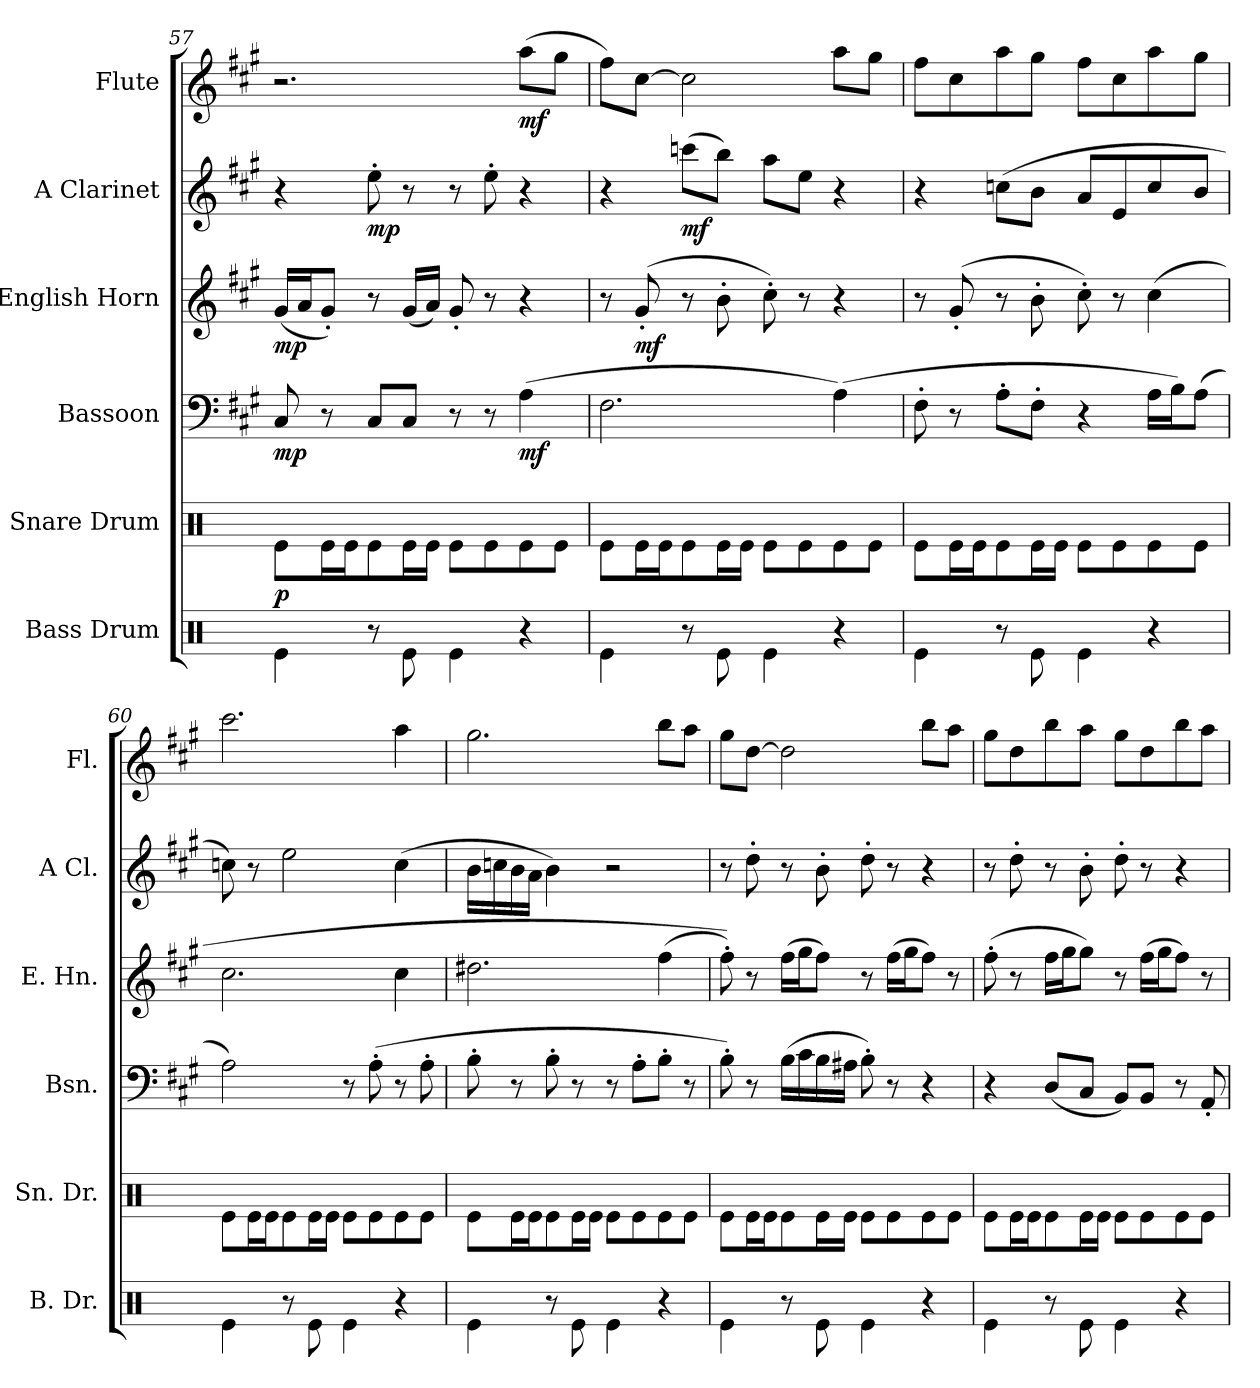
**kern	**dynam	**kern	**kern	**dynam	**kern	**dynam	**kern	**dynam	**kern	**dynam
*part6	*part6	*part5	*part4	*part4	*part3	*part3	*part2	*part2	*part1	*part1
*staff6	*staff6	*staff5	*staff4	*staff4	*staff3	*staff3	*staff2	*staff2	*staff1	*staff1
*I"Bass Drum	*	*I"Snare Drum	*I"Bassoon	*	*I"English Horn	*	*I"A Clarinet	*	*I"Flute	*
*I'B. Dr.	*	*I'Sn. Dr.	*I'Bsn.	*	*I'E. Hn.	*	*I'A Cl.	*	*I'Fl.	*
*clefX	*	*clefX	*clefF4	*	*clefG2	*	*clefG2	*	*clefG2	*
*	*	*	*	*	*ITrd4c7	*	*ITrd2c3	*	*	*
*k[]	*	*k[]	*k[f#c#g#]	*	*k[f#c#]	*	*k[f#c#g#d#a#e#]	*	*k[f#c#g#]	*
=57	=57	=57	=57	=57	=57	=57	=57	=57	=57	=57
!	!LO:DY:a	!	!	!LO:DY:b	!	!LO:DY:b	!	!	!	!
4Re\	p	8Re\L	8C#/	mp	(16c#/LL	mp	4r	.	2.r	.
.	.	.	.	.	16d/J	.	.	.	.	.
.	.	16Re\L	8r	.	8c#'/J)	.	.	.	.	.
.	.	16Re\J	.	.	.	.	.	.	.	.
!	!	!	!	!	!	!	!	!LO:DY:b	!	!
8r	.	8Re\	8C#/L	.	8r	.	8cc#'\	mp	.	.
8Re\	.	16Re\L	8C#/J	.	(16c#/LL	.	8r	.	.	.
.	.	16Re\JJ	.	.	16d/JJ)	.	.	.	.	.
4Re\	.	8Re\L	8r	.	8c#'/	.	8r	.	.	.
.	.	8Re\	8r	.	8r	.	8cc#'\	.	.	.
!	!	!	!	!LO:DY:b	!	!	!	!	!	!LO:DY:b
4r	.	8Re\	(4A\	mf	4r	.	4r	.	(8aa\L	mf
.	.	8Re\J	.	.	.	.	.	.	8gg#\J	.
!!LO:PB:g=z
=58	=58	=58	=58	=58	=58	=58	=58	=58	=58	=58
!	!LO:DY:a	!	!	!	!	!	!	!	!	!
!	!LO:DY:n=1:b	!	!	!	!	!	!	!	!	!
4Re\	mf mf	8Re\L	2.F#\	.	8r	.	4r	.	8ff#\L)	.
!	!	!	!	!	!	!LO:DY:b	!	!	!	!
.	.	16Re\L	.	.	(8c#'/	mf	.	.	[8cc#\J	.
.	.	16Re\J	.	.	.	.	.	.	.	.
!	!	!	!	!	!	!	!	!LO:DY:b	!	!
8r	.	8Re\	.	.	8r	.	(8aan\L	mf	2cc#\]	.
8Re\	.	16Re\L	.	.	8e'\	.	8gg#\J)	.	.	.
.	.	16Re\JJ	.	.	.	.	.	.	.	.
4Re\	.	8Re\L	.	.	8f#'\)	.	8ff#\L	.	.	.
.	.	8Re\	.	.	8r	.	8cc#\J	.	.	.
4r	.	8Re\	(4A\)	.	4r	.	4r	.	8aa\L	.
.	.	8Re\J	.	.	.	.	.	.	8gg#\J	.
=59	=59	=59	=59	=59	=59	=59	=59	=59	=59	=59
4Re\	.	8Re\L	8F#'\	.	8r	.	4r	.	8ff#\L	.
.	.	16Re\L	8r	.	(8c#'/	.	.	.	8cc#\	.
.	.	16Re\J	.	.	.	.	.	.	.	.
8r	.	8Re\	8A'\L	.	8r	.	(8an\L	.	8aa\	.
8Re\	.	16Re\L	8F#'\J	.	8e'\	.	8g#\J	.	8gg#\J	.
.	.	16Re\JJ	.	.	.	.	.	.	.	.
4Re\	.	8Re\L	4r	.	8f#'\)	.	8f#/L	.	8ff#\L	.
.	.	8Re\	.	.	8r	.	8c#/	.	8cc#\	.
4r	.	8Re\	16A\LL	.	(4f#\	.	8a/	.	8aa\	.
.	.	.	16B\J)	.	.	.	.	.	.	.
.	.	8Re\J	(8A\J	.	.	.	8g#/J	.	8gg#\J	.
=60	=60	=60	=60	=60	=60	=60	=60	=60	=60	=60
4Re\	.	8Re\L	2A\)	.	2.f#\	.	8an\)	.	2.ccc#\	.
.	.	16Re\L	.	.	.	.	8r	.	.	.
.	.	16Re\J	.	.	.	.	.	.	.	.
8r	.	8Re\	.	.	.	.	2cc#\	.	.	.
8Re\	.	16Re\L	.	.	.	.	.	.	.	.
.	.	16Re\JJ	.	.	.	.	.	.	.	.
4Re\	.	8Re\L	8r	.	.	.	.	.	.	.
.	.	8Re\	(8A'\	.	.	.	.	.	.	.
4r	.	8Re\	8r	.	4f#\	.	(4a\	.	4aa\	.
.	.	8Re\J	8A'\	.	.	.	.	.	.	.
!!LO:LB:g=z
=61	=61	=61	=61	=61	=61	=61	=61	=61	=61	=61
4Re\	.	8Re\L	8B'\	.	2.g#X\	.	16g#\LL	.	2.gg#\	.
.	.	.	.	.	.	.	16an\	.	.	.
.	.	16Re\L	8r	.	.	.	16g#\	.	.	.
.	.	16Re\J	.	.	.	.	16f#\JJ	.	.	.
8r	.	8Re\	8B'\	.	.	.	4g#\)	.	.	.
8Re\	.	16Re\L	8r	.	.	.	.	.	.	.
.	.	16Re\JJ	.	.	.	.	.	.	.	.
4Re\	.	8Re\L	8r	.	.	.	2r	.	.	.
.	.	8Re\	8A'\L	.	.	.	.	.	.	.
4r	.	8Re\	8B'\J	.	(4b\	.	.	.	8bb\L	.
.	.	8Re\J	8r	.	.	.	.	.	8aa\J	.
=62	=62	=62	=62	=62	=62	=62	=62	=62	=62	=62
4Re\	.	8Re\L	8B'\)	.	8b'\))	.	8r	.	8gg#\L	.
.	.	16Re\L	8r	.	8r	.	8b'\	.	[8dd\J	.
.	.	16Re\J	.	.	.	.	.	.	.	.
8r	.	8Re\	(16B\LL	.	(16b\LL	.	8r	.	2dd\]	.
.	.	.	16c#\	.	16cc#\J	.	.	.	.	.
8Re\	.	16Re\L	16B\	.	8b\J)	.	8g#'\	.	.	.
.	.	16Re\JJ	16A#X\JJ	.	.	.	.	.	.	.
4Re\	.	8Re\L	8B'\)	.	8r	.	8b'\	.	.	.
.	.	8Re\	8r	.	(16b\LL	.	8r	.	.	.
.	.	.	.	.	16cc#\J	.	.	.	.	.
4r	.	8Re\	4r	.	8b\J)	.	4r	.	8bb\L	.
.	.	8Re\J	.	.	8r	.	.	.	8aa\J	.
=63	=63	=63	=63	=63	=63	=63	=63	=63	=63	=63
4Re\	.	8Re\L	4r	.	(8b'\	.	8r	.	8gg#\L	.
.	.	16Re\L	.	.	8r	.	8b'\	.	8dd\	.
.	.	16Re\J	.	.	.	.	.	.	.	.
8r	.	8Re\	(8D/L	.	16b\LL	.	8r	.	8bb\	.
.	.	.	.	.	16cc#\J	.	.	.	.	.
8Re\	.	16Re\L	8C#/J	.	8cc#\J)	.	8g#'\	.	8aa\J	.
.	.	16Re\JJ	.	.	.	.	.	.	.	.
4Re\	.	8Re\L	8BB/L)	.	8r	.	8b'\	.	8gg#\L	.
.	.	8Re\	8BB/J	.	(16b\LL	.	8r	.	8dd\	.
.	.	.	.	.	16cc#\J	.	.	.	.	.
4r	.	8Re\	8r	.	8b\J)	.	4r	.	8bb\	.
.	.	8Re\J	8AA'/	.	8r	.	.	.	8aa\J	.
=	=	=	=	=	=	=	=	=	=	=
*-	*-	*-	*-	*-	*-	*-	*-	*-	*-	*-
